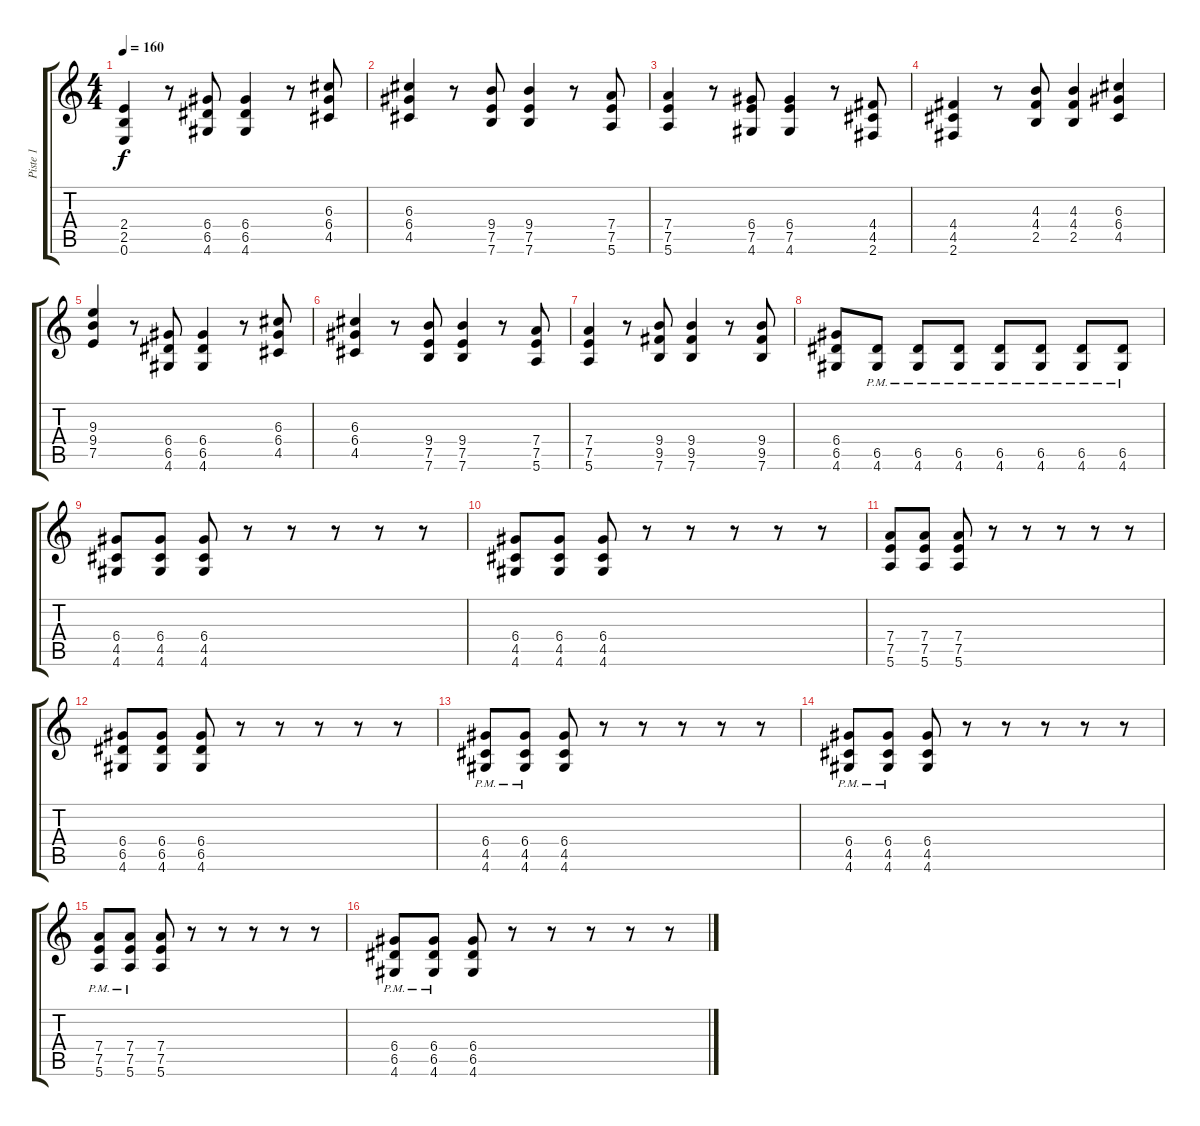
\track ("Piste 1" "Piste 1") {instrument distortionguitar}
\staff {score tabs}
\tuning (E4 B3 G3 D3 A2 E2) {hide}
\ts (4 4)
\tempo 160
\clef g2
\ks c
(2.4 2.5 0.6).4{dy f} r.8 (6.4 6.5 4.6).8 (6.4 6.5 4.6).4 r.8 (6.3 6.4 4.5).8 |
(6.3 6.4 4.5).4 r.8 (9.4 7.5 7.6).8 (9.4 7.5 7.6).4 r.8 (7.4 7.5 5.6).8 |
(7.4 7.5 5.6).4 r.8 (6.4 7.5 4.6).8 (6.4 7.5 4.6).4 r.8 (4.4 4.5 2.6).8 |
(4.4 4.5 2.6).4 r.8 (4.3 4.4 2.5).8 (4.3 4.4 2.5).4 (6.3 6.4 4.5).4 |
(9.3 9.4 7.5).4 r.8 (6.4 6.5 4.6).8 (6.4 6.5 4.6).4 r.8 (6.3 6.4 4.5).8 |
(6.3 6.4 4.5).4 r.8 (9.4 7.5 7.6).8 (9.4 7.5 7.6).4 r.8 (7.4 7.5 5.6).8 |
(7.4 7.5 5.6).4 r.8 (9.4 9.5 7.6).8 (9.4 9.5 7.6).4 r.8 (9.4 9.5 7.6).8 |
(6.4 6.5 4.6).8 (6.5{pm} 4.6{pm}).8 (6.5{pm} 4.6{pm}).8 (6.5{pm} 4.6{pm}).8 (6.5{pm} 4.6{pm}).8 (6.5 4.6{pm}).8 (6.5{pm} 4.6).8 (6.5{pm} 4.6).8 |
(6.4 4.5 4.6).8 (6.4 4.5 4.6).8 (6.4 4.5 4.6).8 r.8 r.8 r.8 r.8 r.8 |
(6.4 4.5 4.6).8 (6.4 4.5 4.6).8 (6.4 4.5 4.6).8 r.8 r.8 r.8 r.8 r.8 |
(7.4 7.5 5.6).8 (7.4 7.5 5.6).8 (7.4 7.5 5.6).8 r.8 r.8 r.8 r.8 r.8 |
(6.4 6.5 4.6).8 (6.4 6.5 4.6).8 (6.4 6.5 4.6).8 r.8 r.8 r.8 r.8 r.8 |
(6.4{pm} 4.5{pm} 4.6{pm}).8 (6.4{pm} 4.5{pm} 4.6{pm}).8 (6.4 4.5 4.6).8 r.8 r.8 r.8 r.8 r.8 |
(6.4{pm} 4.5{pm} 4.6{pm}).8 (6.4{pm} 4.5{pm} 4.6{pm}).8 (6.4 4.5 4.6).8 r.8 r.8 r.8 r.8 r.8 |
(7.4{pm} 7.5{pm} 5.6).8 (7.4{pm} 7.5{pm} 5.6).8 (7.4 7.5 5.6).8 r.8 r.8 r.8 r.8 r.8 |
(6.4{pm} 6.5{pm} 4.6{pm}).8 (6.4{pm} 6.5{pm} 4.6{pm}).8 (6.4 6.5 4.6).8 r.8 r.8 r.8 r.8 r.8
